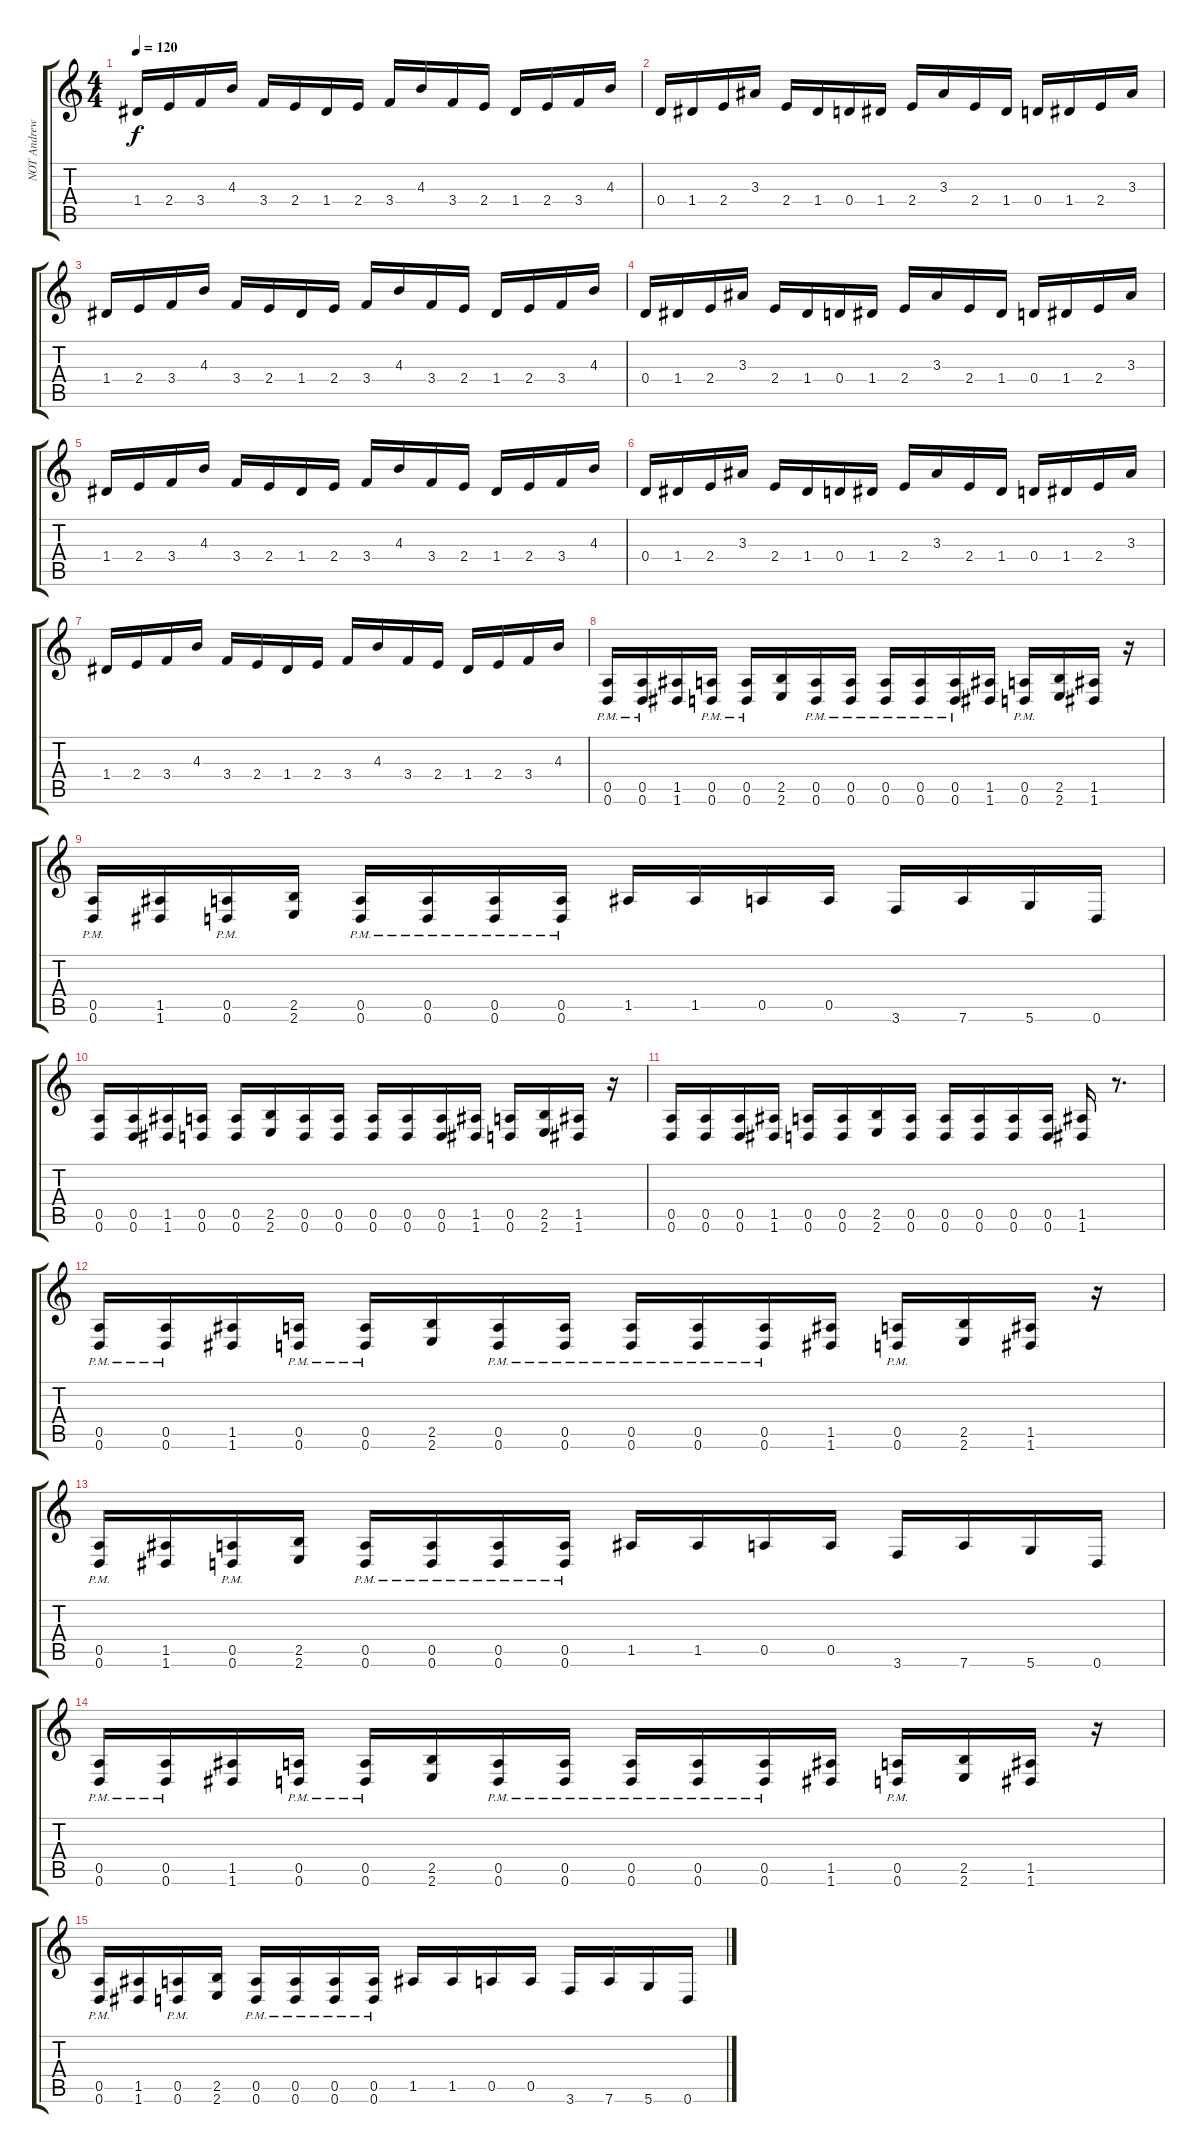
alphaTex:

\track ("NOT Andrew D:" "NOT Andrew") {instrument distortionguitar}
\staff {score tabs}
\tuning (E4 B3 G3 D3 A2 D2) {hide}
\ts (4 4)
\tempo 120
\clef g2
\ks c
1.4.16{dy f} 2.4.16 3.4.16 4.3.16 3.4.16 2.4.16 1.4.16 2.4.16 3.4.16 4.3.16 3.4.16 2.4.16 1.4.16 2.4.16 3.4.16 4.3.16 |
0.4.16 1.4.16 2.4.16 3.3.16 2.4.16 1.4.16 0.4.16 1.4.16 2.4.16 3.3.16 2.4.16 1.4.16 0.4.16 1.4.16 2.4.16 3.3.16 |
1.4.16 2.4.16 3.4.16 4.3.16 3.4.16 2.4.16 1.4.16 2.4.16 3.4.16 4.3.16 3.4.16 2.4.16 1.4.16 2.4.16 3.4.16 4.3.16 |
0.4.16 1.4.16 2.4.16 3.3.16 2.4.16 1.4.16 0.4.16 1.4.16 2.4.16 3.3.16 2.4.16 1.4.16 0.4.16 1.4.16 2.4.16 3.3.16 |
1.4.16 2.4.16 3.4.16 4.3.16 3.4.16 2.4.16 1.4.16 2.4.16 3.4.16 4.3.16 3.4.16 2.4.16 1.4.16 2.4.16 3.4.16 4.3.16 |
0.4.16 1.4.16 2.4.16 3.3.16 2.4.16 1.4.16 0.4.16 1.4.16 2.4.16 3.3.16 2.4.16 1.4.16 0.4.16 1.4.16 2.4.16 3.3.16 |
1.4.16 2.4.16 3.4.16 4.3.16 3.4.16 2.4.16 1.4.16 2.4.16 3.4.16 4.3.16 3.4.16 2.4.16 1.4.16 2.4.16 3.4.16 4.3.16 |
(0.5{pm} 0.6{pm}).16 (0.5{pm} 0.6{pm}).16 (1.5 1.6).16 (0.5{pm} 0.6{pm}).16 (0.5{pm} 0.6{pm}).16 (2.5 2.6).16 (0.5{pm} 0.6{pm}).16 (0.5{pm} 0.6{pm}).16 (0.5{pm} 0.6{pm}).16 (0.5{pm} 0.6{pm}).16 (0.5{pm} 0.6{pm}).16 (1.5 1.6).16 (0.5{pm} 0.6{pm}).16 (2.5 2.6).16 (1.5 1.6).16 r.16 |
(0.5{pm} 0.6{pm}).16 (1.5 1.6).16 (0.5{pm} 0.6{pm}).16 (2.5 2.6).16 (0.5{pm} 0.6{pm}).16 (0.5{pm} 0.6{pm}).16 (0.5{pm} 0.6{pm}).16 (0.5{pm} 0.6{pm}).16 1.5.16 1.5.16 0.5.16 0.5.16 3.6.16 7.6.16 5.6.16 0.6.16 |
(0.5 0.6).16 (0.5 0.6).16 (1.5 1.6).16 (0.5 0.6).16 (0.5 0.6).16 (2.5 2.6).16 (0.5 0.6).16 (0.5 0.6).16 (0.5 0.6).16 (0.5 0.6).16 (0.5 0.6).16 (1.5 1.6).16 (0.5 0.6).16 (2.5 2.6).16 (1.5 1.6).16 r.16 |
(0.5 0.6).16 (0.5 0.6).16 (0.5 0.6).16 (1.5 1.6).16 (0.5 0.6).16 (0.5 0.6).16 (2.5 2.6).16 (0.5 0.6).16 (0.5 0.6).16 (0.5 0.6).16 (0.5 0.6).16 (0.5 0.6).16 (1.5 1.6).16 r.8{d} |
(0.5{pm} 0.6{pm}).16 (0.5{pm} 0.6{pm}).16 (1.5 1.6).16 (0.5{pm} 0.6{pm}).16 (0.5{pm} 0.6{pm}).16 (2.5 2.6).16 (0.5{pm} 0.6{pm}).16 (0.5{pm} 0.6{pm}).16 (0.5{pm} 0.6{pm}).16 (0.5{pm} 0.6{pm}).16 (0.5{pm} 0.6{pm}).16 (1.5 1.6).16 (0.5{pm} 0.6{pm}).16 (2.5 2.6).16 (1.5 1.6).16 r.16 |
(0.5{pm} 0.6{pm}).16 (1.5 1.6).16 (0.5{pm} 0.6{pm}).16 (2.5 2.6).16 (0.5{pm} 0.6{pm}).16 (0.5{pm} 0.6{pm}).16 (0.5{pm} 0.6{pm}).16 (0.5{pm} 0.6{pm}).16 1.5.16 1.5.16 0.5.16 0.5.16 3.6.16 7.6.16 5.6.16 0.6.16 |
(0.5{pm} 0.6{pm}).16 (0.5{pm} 0.6{pm}).16 (1.5 1.6).16 (0.5{pm} 0.6{pm}).16 (0.5{pm} 0.6{pm}).16 (2.5 2.6).16 (0.5{pm} 0.6{pm}).16 (0.5{pm} 0.6{pm}).16 (0.5{pm} 0.6{pm}).16 (0.5{pm} 0.6{pm}).16 (0.5{pm} 0.6{pm}).16 (1.5 1.6).16 (0.5{pm} 0.6{pm}).16 (2.5 2.6).16 (1.5 1.6).16 r.16 |
(0.5{pm} 0.6{pm}).16 (1.5 1.6).16 (0.5{pm} 0.6{pm}).16 (2.5 2.6).16 (0.5{pm} 0.6{pm}).16 (0.5{pm} 0.6{pm}).16 (0.5{pm} 0.6{pm}).16 (0.5{pm} 0.6{pm}).16 1.5.16 1.5.16 0.5.16 0.5.16 3.6.16 7.6.16 5.6.16 0.6.16
